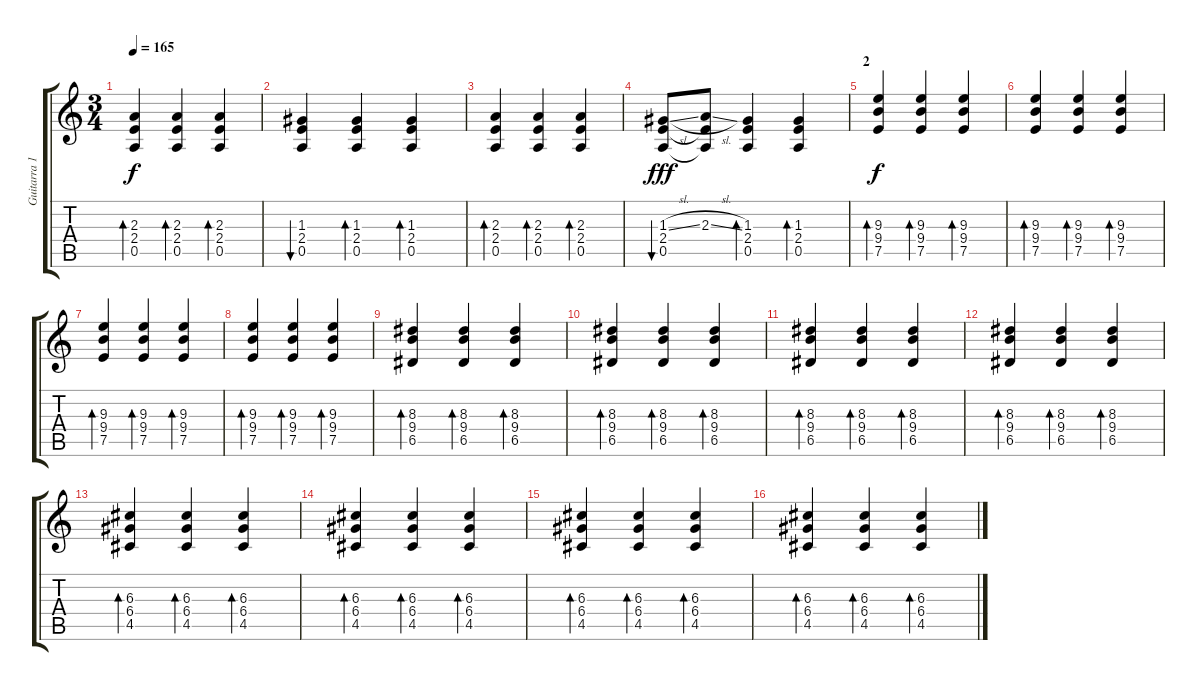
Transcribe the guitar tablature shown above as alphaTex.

\track ("Guitarra 1" "Guitarra 1") {instrument electricguitarclean}
\staff {score tabs}
\tuning (E4 B3 G3 D3 A2 E2) {hide}
\ts (3 4)
\tempo 165
\clef g2
\ks c
(2.3 2.4 0.5).4{bd 120 dy f} (2.3 2.4 0.5).4{bd 120} (2.3 2.4 0.5).4{bd 120} |
(1.3 2.4 0.5).4{bu 120} (1.3 2.4 0.5).4{bd 120} (1.3 2.4 0.5).4{bd 120} |
(2.3 2.4 0.5).4{bd 120} (2.3 2.4 0.5).4{bd 120} (2.3 2.4 0.5).4{bd 120} |
(1.3{sl} 2.4 0.5).8{bu 120 dy fff} (2.3{sl} 2.4{t} 0.5{t}).8 (1.3 2.4 0.5).4{bd 120} (1.3 2.4 0.5).4{bd 120} |
\section ("" "2")
(9.3 9.4 7.5).4{bd 120 dy f} (9.3 9.4 7.5).4{bd 120} (9.3 9.4 7.5).4{bd 120} |
(9.3 9.4 7.5).4{bd 120} (9.3 9.4 7.5).4{bd 120} (9.3 9.4 7.5).4{bd 120} |
(9.3 9.4 7.5).4{bd 120} (9.3 9.4 7.5).4{bd 120} (9.3 9.4 7.5).4{bd 120} |
(9.3 9.4 7.5).4{bd 120} (9.3 9.4 7.5).4{bd 120} (9.3 9.4 7.5).4{bd 120} |
(8.3 9.4 6.5).4{bd 120} (8.3 9.4 6.5).4{bd 120} (8.3 9.4 6.5).4{bd 120} |
(8.3 9.4 6.5).4{bd 120} (8.3 9.4 6.5).4{bd 120} (8.3 9.4 6.5).4{bd 120} |
(8.3 9.4 6.5).4{bd 120} (8.3 9.4 6.5).4{bd 120} (8.3 9.4 6.5).4{bd 120} |
(8.3 9.4 6.5).4{bd 120} (8.3 9.4 6.5).4{bd 120} (8.3 9.4 6.5).4{bd 120} |
(6.3 6.4 4.5).4{bd 120} (6.3 6.4 4.5).4{bd 120} (6.3 6.4 4.5).4{bd 120} |
(6.3 6.4 4.5).4{bd 120} (6.3 6.4 4.5).4{bd 120} (6.3 6.4 4.5).4{bd 120} |
(6.3 6.4 4.5).4{bd 120} (6.3 6.4 4.5).4{bd 120} (6.3 6.4 4.5).4{bd 120} |
(6.3 6.4 4.5).4{bd 120} (6.3 6.4 4.5).4{bd 120} (6.3 6.4 4.5).4{bd 120}
